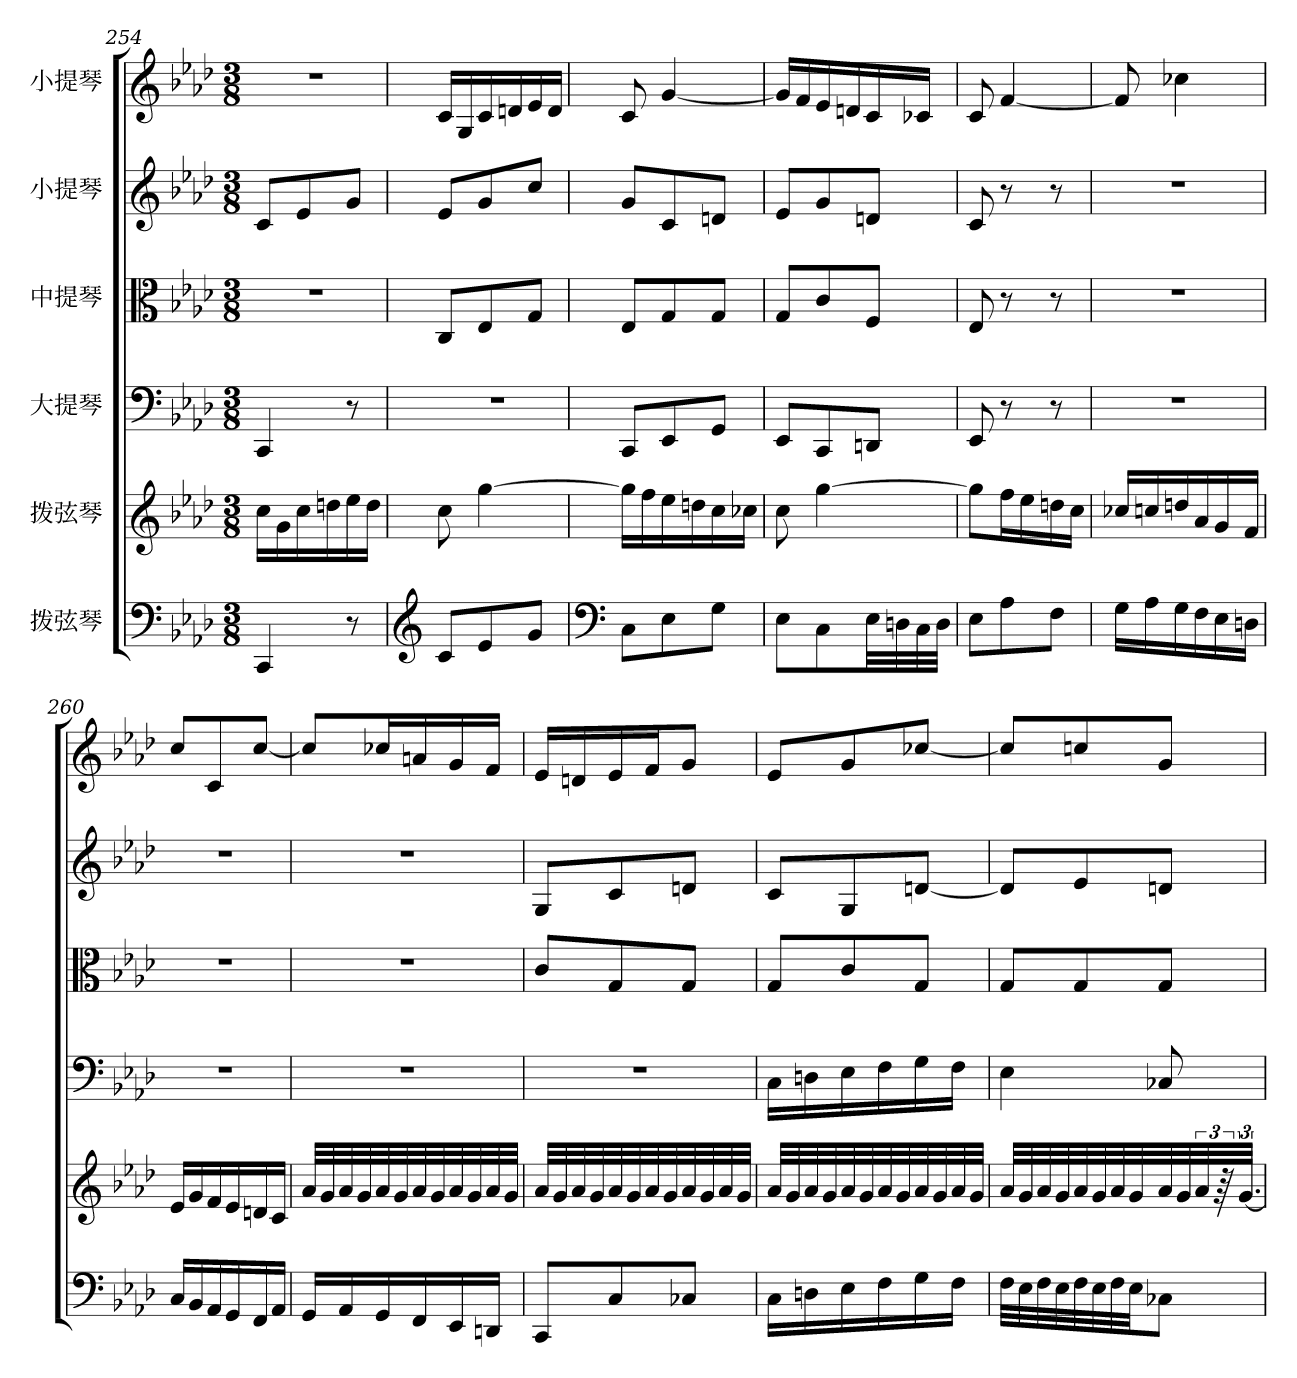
**kern	**kern	**kern	**kern	**kern	**kern
*part6	*part5	*part4	*part3	*part2	*part1
*staff6	*staff5	*staff4	*staff3	*staff2	*staff1
*I"拨弦琴	*I"拨弦琴	*I"大提琴	*I"中提琴	*I"小提琴	*I"小提琴
*clefF4	*clefG2	*clefF4	*clefC3	*clefG2	*clefG2
*k[b-e-a-d-]	*k[b-e-a-d-]	*k[b-e-a-d-]	*k[b-e-a-d-]	*k[b-e-a-d-]	*k[b-e-a-d-]
*M3/8	*M3/8	*M3/8	*M3/8	*M3/8	*M3/8
=254	=254	=254	=254	=254	=254
4CC/	16cc\LL	4CC/	4.r	8c/L	4.r
.	16g\	.	.	.	.
.	16cc\	.	.	8e-/	.
.	16ddn\	.	.	.	.
8r	16ee-\	8r	.	8g/J	.
.	16dd\JJ	.	.	.	.
=255	=255	=255	=255	=255	=255
*clefG2	*	*	*	*	*
8c/L	8cc\	4.r	8C/L	8e-/L	16c/LL
.	.	.	.	.	16G/
8e-/	[4gg\	.	8E-/	8g/	16c/
.	.	.	.	.	16dn/
8g/J	.	.	8G/J	8cc/J	16e-/
.	.	.	.	.	16d/JJ
!!LO:LB:g=z
=256	=256	=256	=256	=256	=256
*clefF4	*	*	*	*	*
8C\L	16gg\LL]	8CC/L	8E-/L	8g/L	8c/
.	16ff\	.	.	.	.
8E-\	16ee-\	8EE-/	8G/	8c/	[4g/
.	16ddn\	.	.	.	.
8G\J	16cc\	8GG/J	8G/J	8dn/J	.
.	16cc-X\JJ	.	.	.	.
=257	=257	=257	=257	=257	=257
8E-\L	8cc\	8EE-/L	8G/L	8e-/L	16g/LL]
.	.	.	.	.	16f/
8C\	[4gg\	8CC/	8c/	8g/	16e-/
.	.	.	.	.	16dn/
32E-\LL	.	8DDn/J	8F/J	8dn/J	16c/
32Dn\	.	.	.	.	.
32C\	.	.	.	.	16c-X/JJ
32D\JJJ	.	.	.	.	.
=258	=258	=258	=258	=258	=258
8E-\L	8gg\L]	8EE-/	8E-/	8c/	8c/
8A-\	16ff\L	8r	8r	8r	[4f/
.	16ee-\	.	.	.	.
8F\J	16ddn\	8r	8r	8r	.
.	16cc\JJ	.	.	.	.
=259	=259	=259	=259	=259	=259
16G\LL	16cc-X/LL	4.r	4.r	4.r	8f/]
16A-\	16ccn/	.	.	.	.
16G\	16ddn/	.	.	.	4cc-X\
16F\	16a-/	.	.	.	.
16E-\	16g/	.	.	.	.
16Dn\JJ	16f/JJ	.	.	.	.
=260	=260	=260	=260	=260	=260
16C/LL	16e-/LL	4.r	4.r	4.r	8cc/L
16BB-/	16g/	.	.	.	.
16AA-/	16f/	.	.	.	8c/
16GG/	16e-/	.	.	.	.
16FF/	16dn/	.	.	.	[8cc/J
16AA-/JJ	16c/JJ	.	.	.	.
!!LO:PB:g=z
=261	=261	=261	=261	=261	=261
16GG/LL	32a-/LLL	4.r	4.r	4.r	8cc/L]
.	32g/	.	.	.	.
16AA-/	32a-/	.	.	.	.
.	32g/	.	.	.	.
16GG/	32a-/	.	.	.	16cc-X/L
.	32g/	.	.	.	.
16FF/	32a-/	.	.	.	16an/
.	32g/	.	.	.	.
16EE-/	32a-/	.	.	.	16g/
.	32g/	.	.	.	.
16DDn/JJ	32a-/	.	.	.	16f/JJ
.	32g/JJJ	.	.	.	.
=262	=262	=262	=262	=262	=262
8CC/L	32a-/LLL	4.r	8c/L	8G/L	16e-/LL
.	32g/	.	.	.	.
.	32a-/	.	.	.	16dn/
.	32g/	.	.	.	.
8C/	32a-/	.	8G/	8c/	16e-/
.	32g/	.	.	.	.
.	32a-/	.	.	.	16f/J
.	32g/	.	.	.	.
8C-X/J	32a-/	.	8G/J	8dn/J	8g/J
.	32g/	.	.	.	.
.	32a-/	.	.	.	.
.	32g/JJJ	.	.	.	.
=263	=263	=263	=263	=263	=263
16C\LL	32a-/LLL	16C\LL	8G/L	8c/L	8e-/L
.	32g/	.	.	.	.
16Dn\	32a-/	16Dn\	.	.	.
.	32g/	.	.	.	.
16E-\	32a-/	16E-\	8c/	8G/	8g/
.	32g/	.	.	.	.
16F\	32a-/	16F\	.	.	.
.	32g/	.	.	.	.
16G\	32a-/	16G\	8G/J	[8dn/J	[8cc-X/J
.	32g/	.	.	.	.
16F\JJ	32a-/	16F\JJ	.	.	.
.	32g/JJJ	.	.	.	.
!!LO:LB:g=z
=264	=264	=264	=264	=264	=264
32F\LLL	32a-/LLL	4E-\	8G/L	8d/L]	8cc-/L]
32E-\	32g/	.	.	.	.
32F\	32a-/	.	.	.	.
32E-\	32g/	.	.	.	.
32F\	32a-/	.	8G/	8e-/	8ccn/
32E-\	32g/	.	.	.	.
32F\	32a-/	.	.	.	.
32E-\JJ	32g/	.	.	.	.
8C-X\J	32a-/	8C-X/	8G/J	8dn/J	8g/J
.	32g/	.	.	.	.
.	48a-/JJJ	.	.	.	.
.	96r	.	.	.	.
.	[48.g/	.	.	.	.
=	=	=	=	=	=
*-	*-	*-	*-	*-	*-
